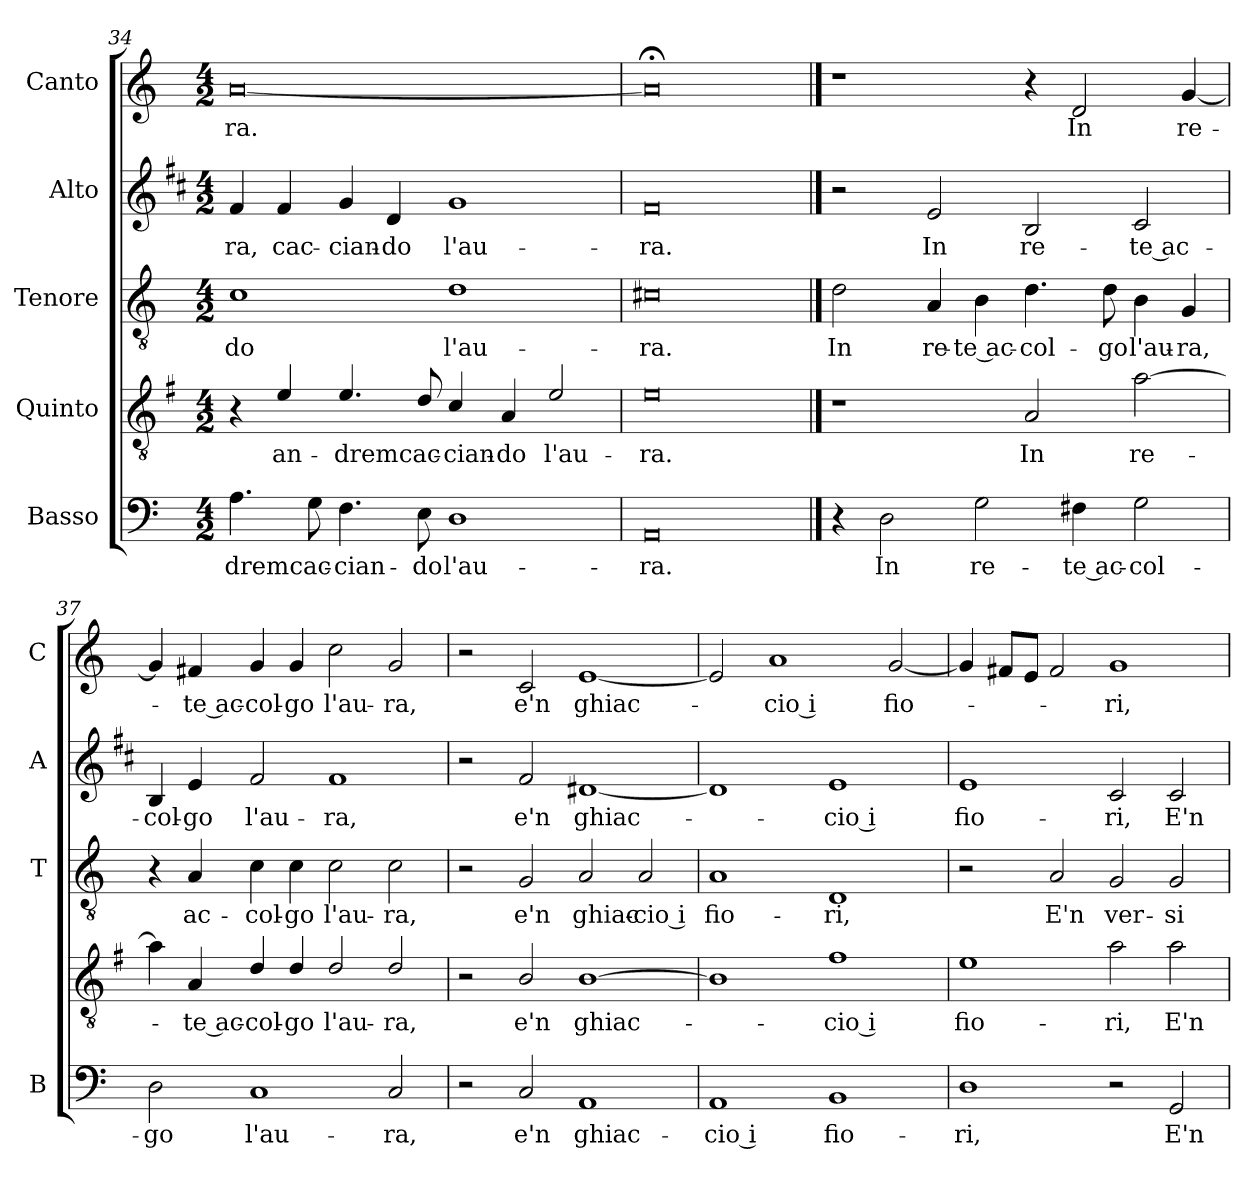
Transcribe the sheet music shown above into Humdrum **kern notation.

**kern	**text	**kern	**text	**kern	**text	**kern	**text	**kern	**text
*part5	*part5	*part4	*part4	*part3	*part3	*part2	*part2	*part1	*part1
*staff5	*staff5	*staff4	*staff4	*staff3	*staff3	*staff2	*staff2	*staff1	*staff1
*I"Basso	*	*I"Quinto	*	*I"Tenore	*	*I"Alto	*	*I"Canto	*
*I'B	*	*	*	*I'T	*	*I'A	*	*I'C	*
*clefF4	*	*clefGv2	*	*clefGv2	*	*clefG2	*	*clefG2	*
*	*	*ITrd4c7	*	*	*	*ITrd1c2	*	*	*
*k[]	*	*k[]	*	*k[]	*	*k[]	*	*k[]	*
*C:	*	*C:	*	*C:	*	*C:	*	*C:	*
*M4/2	*	*M4/2	*	*M4/2	*	*M4/2	*	*M4/2	*
=34	=34	=34	=34	=34	=34	=34	=34	=34	=34
!	!LO:LY:b	!	!	!	!LO:LY:b	!	!LO:LY:b	!	!LO:LY:b
4.A\	-drem	4r	.	1c	-do	4e/	-ra,	[0a	-ra.
!	!	!	!LO:LY:b	!	!	!	!LO:LY:b	!	!
.	.	4A/	an-	.	.	4e/	cac-	.	.
!	!LO:LY:b	!	!	!	!	!	!	!	!
8G\	cac-	.	.	.	.	.	.	.	.
!	!LO:LY:b	!	!LO:LY:b	!	!	!	!LO:LY:b	!	!
4.F\	-cian-	4.A/	-drem	.	.	4f/	-cian-	.	.
!	!	!	!	!	!	!	!LO:LY:b	!	!
.	.	.	.	.	.	4c/	-do	.	.
!	!LO:LY:b	!	!LO:LY:b	!	!	!	!	!	!
8E\	-do	8G/	cac-	.	.	.	.	.	.
!	!LO:LY:b	!	!LO:LY:b	!	!LO:LY:b	!	!LO:LY:b	!	!
1D	l'au-	4F/	-cian-	1d	l'au-	1f	l'au-	.	.
!	!	!	!LO:LY:b	!	!	!	!	!	!
.	.	4D/	-do	.	.	.	.	.	.
!	!	!	!LO:LY:b	!	!	!	!	!	!
.	.	2A/	l'au-	.	.	.	.	.	.
!!LO:PB:g=z
=35	=35	=35	=35	=35	=35	=35	=35	=35	=35
!	!LO:LY:b	!	!LO:LY:b	!	!LO:LY:b	!	!LO:LY:b	!	!
0AA	-ra.	0A	-ra.	0c#X	-ra.	0e	-ra.	0a;<]	.
==36	==36	==36	==36	==36	==36	==36	==36	==36	==36
!	!	!	!	!	!LO:LY:b	!	!	!	!
4r	.	1r	.	2d\	In	2r	.	1r	.
!	!LO:LY:b	!	!	!	!	!	!	!	!
2D\	In	.	.	.	.	.	.	.	.
!	!	!	!	!	!LO:LY:b	!	!LO:LY:b	!	!
.	.	.	.	4A/	re-	2d/	In	.	.
!	!LO:LY:b	!	!	!	!LO:LY:b	!	!	!	!
2G\	re-	.	.	4B\	-te ac-	.	.	.	.
!	!	!	!LO:LY:b	!	!LO:LY:b	!	!LO:LY:b	!	!
.	.	2D/	In	4.d\	-col-	2A/	re-	4r	.
!	!LO:LY:b	!	!	!	!	!	!	!	!LO:LY:b
4F#X\	-te ac-	.	.	.	.	.	.	2d/	In
!	!	!	!	!	!LO:LY:b	!	!	!	!
.	.	.	.	8d\	-go	.	.	.	.
!	!LO:LY:b	!	!LO:LY:b	!	!LO:LY:b	!	!LO:LY:b	!	!
2G\	-col-	[2d\	re-	4B\	l'au-	2B/	-te ac-	.	.
!	!	!	!	!	!LO:LY:b	!	!	!	!LO:LY:b
.	.	.	.	4G/	-ra,	.	.	[4g/	re-
=37	=37	=37	=37	=37	=37	=37	=37	=37	=37
!	!LO:LY:b	!	!	!	!	!	!LO:LY:b	!	!
2D\	-go	4d\]	.	4r	.	4A/	-col-	4g/]	.
!	!	!	!LO:LY:b	!	!LO:LY:b	!	!LO:LY:b	!	!LO:LY:b
.	.	4D/	-te ac-	4A/	ac-	4d/	-go	4f#X/	-te ac-
!	!LO:LY:b	!	!LO:LY:b	!	!LO:LY:b	!	!LO:LY:b	!	!LO:LY:b
1C	l'au-	4G/	-col-	4c\	-col-	2e/	l'au-	4g/	-col-
!	!	!	!LO:LY:b	!	!LO:LY:b	!	!	!	!LO:LY:b
.	.	4G/	-go	4c\	-go	.	.	4g/	-go
!	!	!	!LO:LY:b	!	!LO:LY:b	!	!LO:LY:b	!	!LO:LY:b
.	.	2G/	l'au-	2c\	l'au-	1e	-ra,	2cc\	l'au-
!	!LO:LY:b	!	!LO:LY:b	!	!LO:LY:b	!	!	!	!LO:LY:b
2C/	-ra,	2G/	-ra,	2c\	-ra,	.	.	2g/	-ra,
=38	=38	=38	=38	=38	=38	=38	=38	=38	=38
2r	.	2r	.	2r	.	2r	.	2r	.
!	!LO:LY:b	!	!LO:LY:b	!	!LO:LY:b	!	!LO:LY:b	!	!LO:LY:b
2C/	e'n	2E/	e'n	2G/	e'n	2e/	e'n	2c/	e'n
!	!LO:LY:b	!	!LO:LY:b	!	!LO:LY:b	!	!LO:LY:b	!	!LO:LY:b
1AA	ghiac-	[1E	ghiac-	2A/	ghiac-	[1c#X	ghiac-	[1e	ghiac-
!	!	!	!	!	!LO:LY:b	!	!	!	!
.	.	.	.	2A/	-cio i	.	.	.	.
=39	=39	=39	=39	=39	=39	=39	=39	=39	=39
!	!LO:LY:b	!	!	!	!LO:LY:b	!	!	!	!
1AA	-cio i	1E]	.	1A	fio-	1c#]	.	2e/]	.
!	!	!	!	!	!	!	!	!	!LO:LY:b
.	.	.	.	.	.	.	.	1a	-cio i
!	!LO:LY:b	!	!LO:LY:b	!	!LO:LY:b	!	!LO:LY:b	!	!
1BB	fio-	1B	-cio i	1D	-ri,	1d	-cio i	.	.
!	!	!	!	!	!	!	!	!	!LO:LY:b
.	.	.	.	.	.	.	.	[2g/	fio-
!!LO:LB:g=z
=40	=40	=40	=40	=40	=40	=40	=40	=40	=40
!	!LO:LY:b	!	!LO:LY:b	!	!	!	!LO:LY:b	!	!
1D	-ri,	1A	fio-	2r	.	1d	fio-	4g/]	.
.	.	.	.	.	.	.	.	8f#X/L	.
.	.	.	.	.	.	.	.	8e/J	.
!	!	!	!	!	!LO:LY:b	!	!	!	!
.	.	.	.	2A/	E'n	.	.	2f#/	.
!	!	!	!LO:LY:b	!	!LO:LY:b	!	!LO:LY:b	!	!LO:LY:b
2r	.	2d\	-ri,	2G/	ver-	2B/	-ri,	1g	-ri,
!	!LO:LY:b	!	!LO:LY:b	!	!LO:LY:b	!	!LO:LY:b	!	!
2GG/	E'n	2d\	E'n	2G/	-si	2B/	E'n	.	.
=	=	=	=	=	=	=	=	=	=
*-	*-	*-	*-	*-	*-	*-	*-	*-	*-
